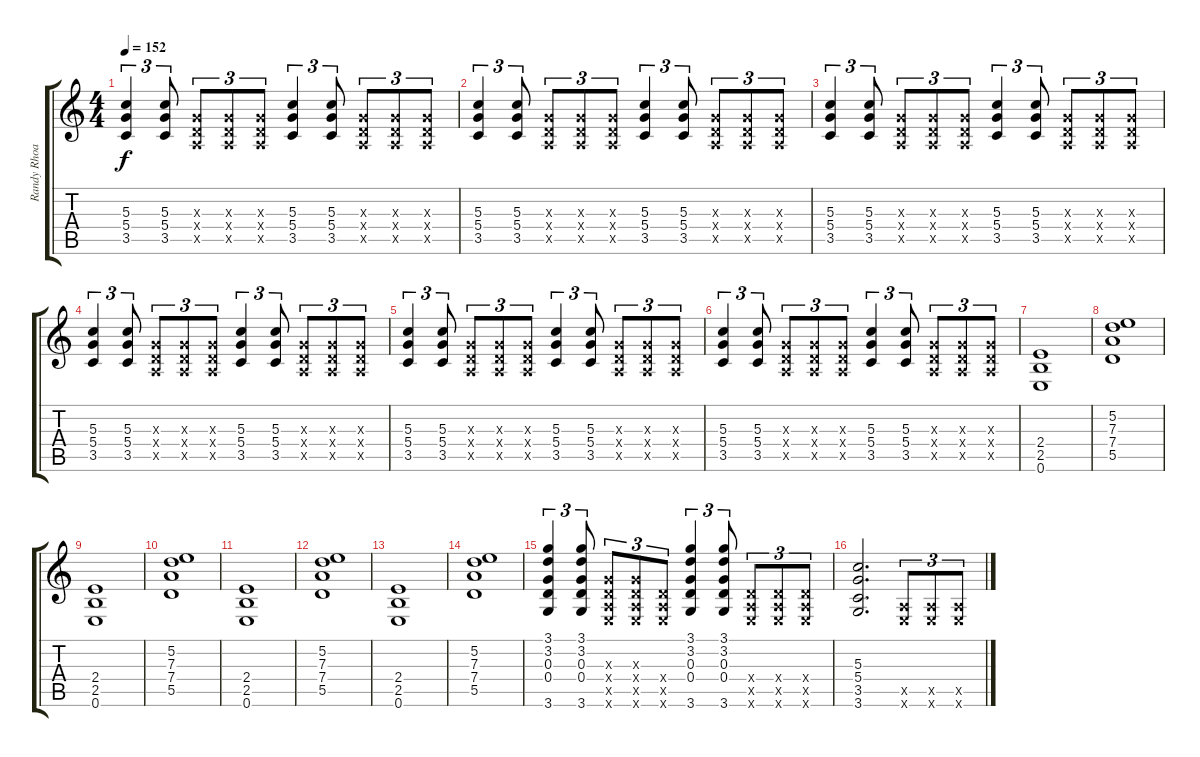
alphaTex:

\track ("Randy Rhoads Fills" "Randy Rhoa") {instrument overdrivenguitar}
\staff {score tabs}
\tuning (E4 B3 G3 D3 A2 E2) {hide}
\ts (4 4)
\tempo 152
\clef g2
\ks c
(5.3 5.4 3.5).4{tu (3 2) dy f} (5.3 5.4 3.5).8{tu (3 2)} (0.3{x} 0.4{x} 0.5{x}).8{tu (3 2)} (0.3{x} 0.4{x} 0.5{x}).8{tu (3 2)} (0.3{x} 0.4{x} 0.5{x}).8{tu (3 2)} (5.3 5.4 3.5).4{tu (3 2)} (5.3 5.4 3.5).8{tu (3 2)} (0.3{x} 0.4{x} 0.5{x}).8{tu (3 2)} (0.3{x} 0.4{x} 0.5{x}).8{tu (3 2)} (0.3{x} 0.4{x} 0.5{x}).8{tu (3 2)} |
(5.3 5.4 3.5).4{tu (3 2)} (5.3 5.4 3.5).8{tu (3 2)} (0.3{x} 0.4{x} 0.5{x}).8{tu (3 2)} (0.3{x} 0.4{x} 0.5{x}).8{tu (3 2)} (0.3{x} 0.4{x} 0.5{x}).8{tu (3 2)} (5.3 5.4 3.5).4{tu (3 2)} (5.3 5.4 3.5).8{tu (3 2)} (0.3{x} 0.4{x} 0.5{x}).8{tu (3 2)} (0.3{x} 0.4{x} 0.5{x}).8{tu (3 2)} (0.3{x} 0.4{x} 0.5{x}).8{tu (3 2)} |
(5.3 5.4 3.5).4{tu (3 2)} (5.3 5.4 3.5).8{tu (3 2)} (0.3{x} 0.4{x} 0.5{x}).8{tu (3 2)} (0.3{x} 0.4{x} 0.5{x}).8{tu (3 2)} (0.3{x} 0.4{x} 0.5{x}).8{tu (3 2)} (5.3 5.4 3.5).4{tu (3 2)} (5.3 5.4 3.5).8{tu (3 2)} (0.3{x} 0.4{x} 0.5{x}).8{tu (3 2)} (0.3{x} 0.4{x} 0.5{x}).8{tu (3 2)} (0.3{x} 0.4{x} 0.5{x}).8{tu (3 2)} |
(5.3 5.4 3.5).4{tu (3 2)} (5.3 5.4 3.5).8{tu (3 2)} (0.3{x} 0.4{x} 0.5{x}).8{tu (3 2)} (0.3{x} 0.4{x} 0.5{x}).8{tu (3 2)} (0.3{x} 0.4{x} 0.5{x}).8{tu (3 2)} (5.3 5.4 3.5).4{tu (3 2)} (5.3 5.4 3.5).8{tu (3 2)} (0.3{x} 0.4{x} 0.5{x}).8{tu (3 2)} (0.3{x} 0.4{x} 0.5{x}).8{tu (3 2)} (0.3{x} 0.4{x} 0.5{x}).8{tu (3 2)} |
(5.3 5.4 3.5).4{tu (3 2)} (5.3 5.4 3.5).8{tu (3 2)} (0.3{x} 0.4{x} 0.5{x}).8{tu (3 2)} (0.3{x} 0.4{x} 0.5{x}).8{tu (3 2)} (0.3{x} 0.4{x} 0.5{x}).8{tu (3 2)} (5.3 5.4 3.5).4{tu (3 2)} (5.3 5.4 3.5).8{tu (3 2)} (0.3{x} 0.4{x} 0.5{x}).8{tu (3 2)} (0.3{x} 0.4{x} 0.5{x}).8{tu (3 2)} (0.3{x} 0.4{x} 0.5{x}).8{tu (3 2)} |
(5.3 5.4 3.5).4{tu (3 2)} (5.3 5.4 3.5).8{tu (3 2)} (0.3{x} 0.4{x} 0.5{x}).8{tu (3 2)} (0.3{x} 0.4{x} 0.5{x}).8{tu (3 2)} (0.3{x} 0.4{x} 0.5{x}).8{tu (3 2)} (5.3 5.4 3.5).4{tu (3 2)} (5.3 5.4 3.5).8{tu (3 2)} (0.3{x} 0.4{x} 0.5{x}).8{tu (3 2)} (0.3{x} 0.4{x} 0.5{x}).8{tu (3 2)} (0.3{x} 0.4{x} 0.5{x}).8{tu (3 2)} |
(2.4 2.5 0.6).1 |
(5.2 7.3 7.4 5.5).1 |
(2.4 2.5 0.6).1 |
(5.2 7.3 7.4 5.5).1 |
(2.4 2.5 0.6).1 |
(5.2 7.3 7.4 5.5).1 |
(2.4 2.5 0.6).1 |
(5.2 7.3 7.4 5.5).1 |
(3.1 3.2 0.3 0.4 3.6).4{tu (3 2)} (3.1 3.2 0.3 0.4 3.6).8{tu (3 2)} (0.3{x} 0.4{x} 0.5{x} 0.6{x}).8{tu (3 2)} (0.3{x} 0.4{x} 0.5{x} 0.6{x}).8{tu (3 2)} (0.4{x} 0.5{x} 0.6{x}).8{tu (3 2)} (3.1 3.2 0.3 0.4 3.6).4{tu (3 2)} (3.1 3.2 0.3 0.4 3.6).8{tu (3 2)} (0.4{x} 0.5{x} 0.6{x}).8{tu (3 2)} (0.4{x} 0.5{x} 0.6{x}).8{tu (3 2)} (0.4{x} 0.5{x} 0.6{x}).8{tu (3 2)} |
(5.3 5.4 3.5 3.6).2{d} (0.5{x} 0.6{x}).8{tu (3 2)} (0.5{x} 0.6{x}).8{tu (3 2)} (0.5{x} 0.6{x}).8{tu (3 2)}
